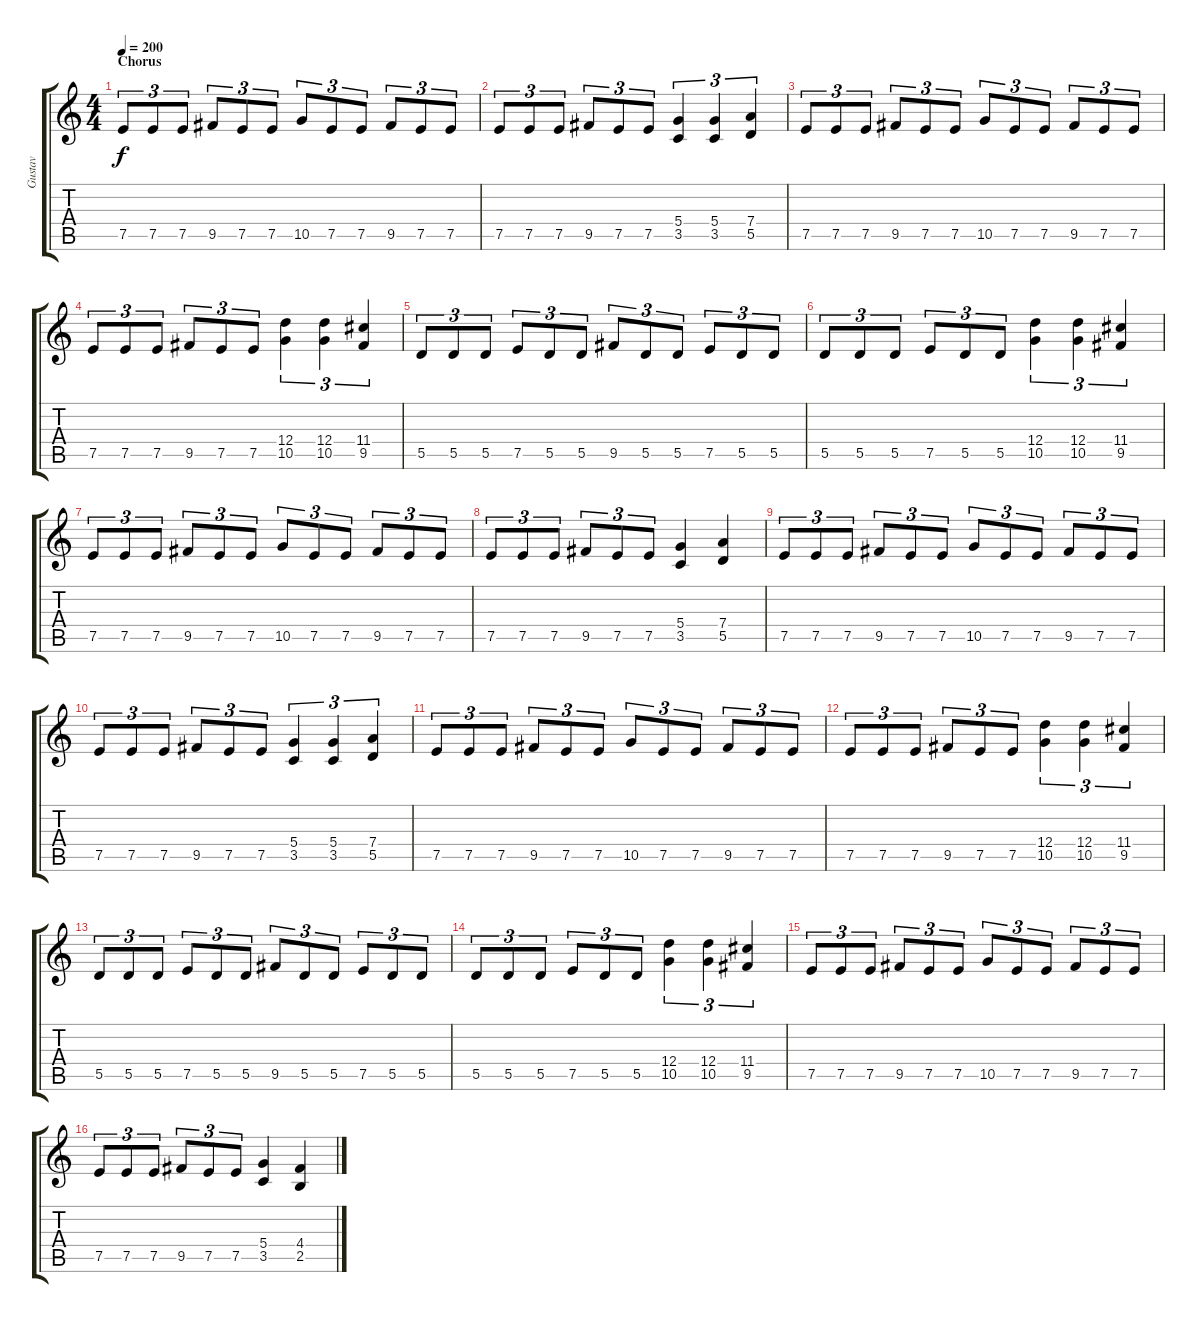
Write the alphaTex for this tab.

\track ("Gustav" "Gustav") {instrument overdrivenguitar}
\staff {score tabs}
\tuning (E4 B3 G3 D3 A2 E2) {hide}
\ts (4 4)
\section ("" "Chorus")
\tempo 200
\clef g2
\ks c
7.5.8{tu (3 2) dy f} 7.5.8{tu (3 2)} 7.5.8{tu (3 2)} 9.5.8{tu (3 2)} 7.5.8{tu (3 2)} 7.5.8{tu (3 2)} 10.5.8{tu (3 2)} 7.5.8{tu (3 2)} 7.5.8{tu (3 2)} 9.5.8{tu (3 2)} 7.5.8{tu (3 2)} 7.5.8{tu (3 2)} |
7.5.8{tu (3 2)} 7.5.8{tu (3 2)} 7.5.8{tu (3 2)} 9.5.8{tu (3 2)} 7.5.8{tu (3 2)} 7.5.8{tu (3 2)} (5.4 3.5).4{tu (3 2)} (5.4 3.5).4{tu (3 2)} (7.4 5.5).4{tu (3 2)} |
7.5.8{tu (3 2)} 7.5.8{tu (3 2)} 7.5.8{tu (3 2)} 9.5.8{tu (3 2)} 7.5.8{tu (3 2)} 7.5.8{tu (3 2)} 10.5.8{tu (3 2)} 7.5.8{tu (3 2)} 7.5.8{tu (3 2)} 9.5.8{tu (3 2)} 7.5.8{tu (3 2)} 7.5.8{tu (3 2)} |
7.5.8{tu (3 2)} 7.5.8{tu (3 2)} 7.5.8{tu (3 2)} 9.5.8{tu (3 2)} 7.5.8{tu (3 2)} 7.5.8{tu (3 2)} (12.4 10.5).4{tu (3 2)} (12.4 10.5).4{tu (3 2)} (11.4 9.5).4{tu (3 2)} |
5.5.8{tu (3 2)} 5.5.8{tu (3 2)} 5.5.8{tu (3 2)} 7.5.8{tu (3 2)} 5.5.8{tu (3 2)} 5.5.8{tu (3 2)} 9.5.8{tu (3 2)} 5.5.8{tu (3 2)} 5.5.8{tu (3 2)} 7.5.8{tu (3 2)} 5.5.8{tu (3 2)} 5.5.8{tu (3 2)} |
5.5.8{tu (3 2)} 5.5.8{tu (3 2)} 5.5.8{tu (3 2)} 7.5.8{tu (3 2)} 5.5.8{tu (3 2)} 5.5.8{tu (3 2)} (12.4 10.5).4{tu (3 2)} (12.4 10.5).4{tu (3 2)} (11.4 9.5).4{tu (3 2)} |
7.5.8{tu (3 2)} 7.5.8{tu (3 2)} 7.5.8{tu (3 2)} 9.5.8{tu (3 2)} 7.5.8{tu (3 2)} 7.5.8{tu (3 2)} 10.5.8{tu (3 2)} 7.5.8{tu (3 2)} 7.5.8{tu (3 2)} 9.5.8{tu (3 2)} 7.5.8{tu (3 2)} 7.5.8{tu (3 2)} |
7.5.8{tu (3 2)} 7.5.8{tu (3 2)} 7.5.8{tu (3 2)} 9.5.8{tu (3 2)} 7.5.8{tu (3 2)} 7.5.8{tu (3 2)} (5.4 3.5).4 (7.4 5.5).4 |
7.5.8{tu (3 2)} 7.5.8{tu (3 2)} 7.5.8{tu (3 2)} 9.5.8{tu (3 2)} 7.5.8{tu (3 2)} 7.5.8{tu (3 2)} 10.5.8{tu (3 2)} 7.5.8{tu (3 2)} 7.5.8{tu (3 2)} 9.5.8{tu (3 2)} 7.5.8{tu (3 2)} 7.5.8{tu (3 2)} |
7.5.8{tu (3 2)} 7.5.8{tu (3 2)} 7.5.8{tu (3 2)} 9.5.8{tu (3 2)} 7.5.8{tu (3 2)} 7.5.8{tu (3 2)} (5.4 3.5).4{tu (3 2)} (5.4 3.5).4{tu (3 2)} (7.4 5.5).4{tu (3 2)} |
7.5.8{tu (3 2)} 7.5.8{tu (3 2)} 7.5.8{tu (3 2)} 9.5.8{tu (3 2)} 7.5.8{tu (3 2)} 7.5.8{tu (3 2)} 10.5.8{tu (3 2)} 7.5.8{tu (3 2)} 7.5.8{tu (3 2)} 9.5.8{tu (3 2)} 7.5.8{tu (3 2)} 7.5.8{tu (3 2)} |
7.5.8{tu (3 2)} 7.5.8{tu (3 2)} 7.5.8{tu (3 2)} 9.5.8{tu (3 2)} 7.5.8{tu (3 2)} 7.5.8{tu (3 2)} (12.4 10.5).4{tu (3 2)} (12.4 10.5).4{tu (3 2)} (11.4 9.5).4{tu (3 2)} |
5.5.8{tu (3 2)} 5.5.8{tu (3 2)} 5.5.8{tu (3 2)} 7.5.8{tu (3 2)} 5.5.8{tu (3 2)} 5.5.8{tu (3 2)} 9.5.8{tu (3 2)} 5.5.8{tu (3 2)} 5.5.8{tu (3 2)} 7.5.8{tu (3 2)} 5.5.8{tu (3 2)} 5.5.8{tu (3 2)} |
5.5.8{tu (3 2)} 5.5.8{tu (3 2)} 5.5.8{tu (3 2)} 7.5.8{tu (3 2)} 5.5.8{tu (3 2)} 5.5.8{tu (3 2)} (12.4 10.5).4{tu (3 2)} (12.4 10.5).4{tu (3 2)} (11.4 9.5).4{tu (3 2)} |
7.5.8{tu (3 2)} 7.5.8{tu (3 2)} 7.5.8{tu (3 2)} 9.5.8{tu (3 2)} 7.5.8{tu (3 2)} 7.5.8{tu (3 2)} 10.5.8{tu (3 2)} 7.5.8{tu (3 2)} 7.5.8{tu (3 2)} 9.5.8{tu (3 2)} 7.5.8{tu (3 2)} 7.5.8{tu (3 2)} |
7.5.8{tu (3 2)} 7.5.8{tu (3 2)} 7.5.8{tu (3 2)} 9.5.8{tu (3 2)} 7.5.8{tu (3 2)} 7.5.8{tu (3 2)} (5.4 3.5).4 (4.4 2.5).4
